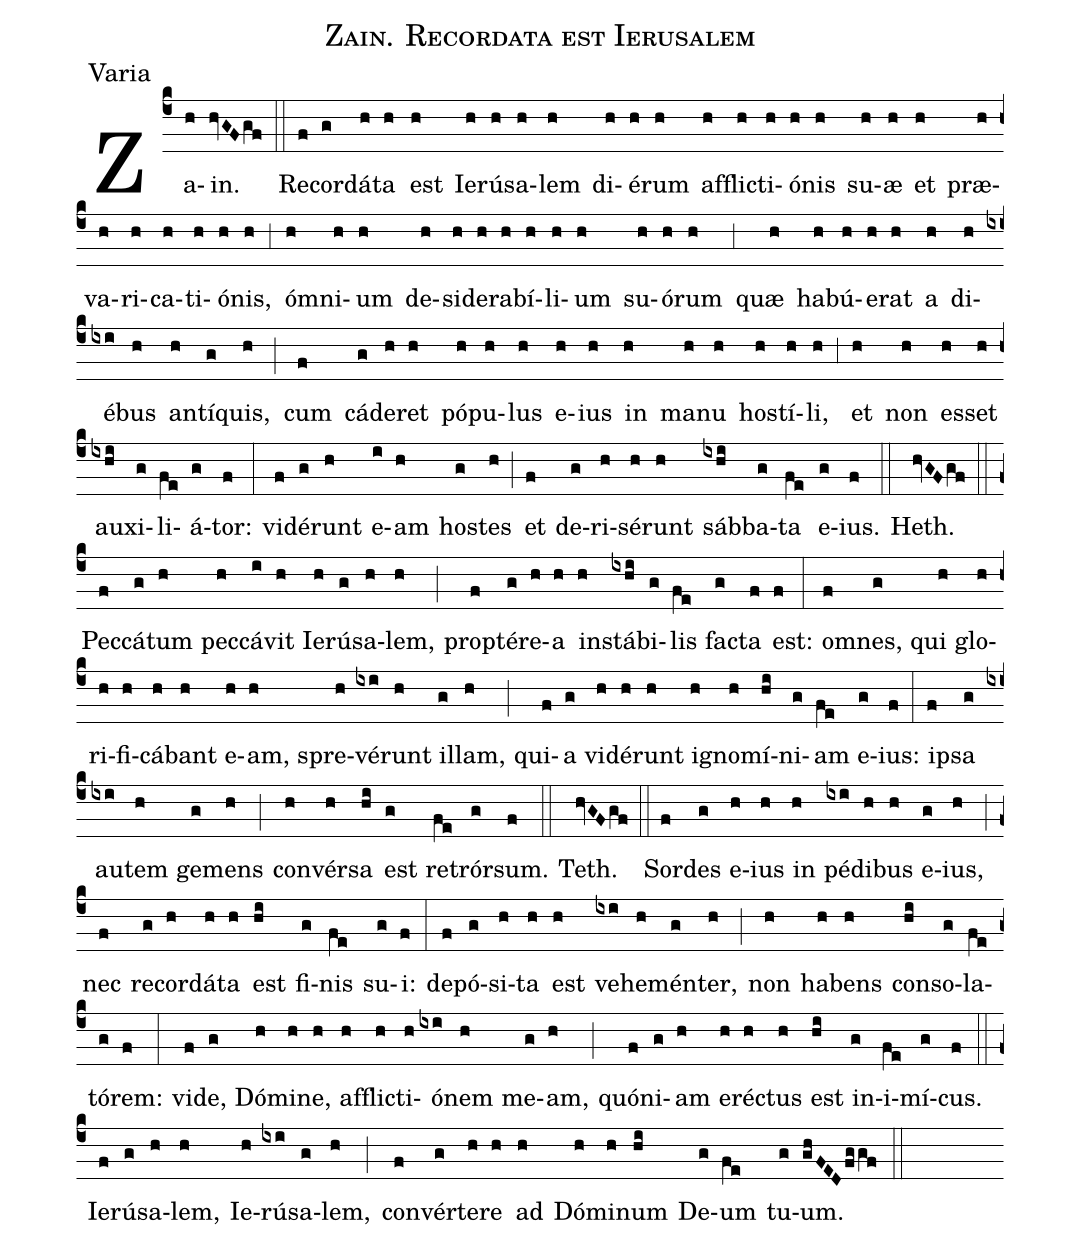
name:Zain. Recordata est Ierusalem;
office-part:Varia;
%%
(c4)Za(h)in.(hvGFgf) (::) Re(f)cor(g)dá(h)ta(h) est(h) Ie(h)rú(h)sa(h)lem(h) di(h)é(h)rum(h) af(h)flic(h)ti(h)ó(h)nis(h) su(h)æ(h) et(h) præ(h)va(h)ri(h)ca(h)ti(h)ó(h)nis,(h) (,3) óm(h)ni(h)um(h) de(h)si(h)de(h)ra(h)bí(h)li(h)um(h) su(h)ó(h)rum(h) (,3) quæ(h) ha(h)bú(h)e(h)rat(h) a(h) di(h)é(ixi)bus(h) an(h)tí(g)quis,(h) (;) cum(f) cá(g)de(h)ret(h) pó(h)pu(h)lus(h) e(h)ius(h) in(h) ma(h)nu(h) hos(h)tí(h)li,(h) (,3) et(h) non(h) es(h)set(h) au(ixhi)xi(g)li(fe)á(g)tor:(f) (:) vi(f)dé(g)runt(h) e(i)am(h) hos(g)tes(h) (;) et(f) de(g)ri(h)sé(h)runt(h) sáb(ixhi)ba(g)ta(fe) e(g)ius.(f) (::)

Heth.(hvGFgf) (::) Pec(f)cá(g)tum(h) pec(h)cá(i)vit(h) Ie(h)rú(g)sa(h)lem,(h) (;) prop(f)tér(g)e(h)a(h) in(h)stá(ixhi)bi(g)lis(fe) fac(g)ta(f) est:(f) (:) om(f)nes,(g) qui(h) glo(h)ri(h)fi(h)cá(h)bant(h) e(h)am,(h) spre(h)vé(ixi)runt(h) il(g)lam,(h) (;) qui(f)a(g) vi(h)dé(h)runt(h) i(h)gno(h)mí(hi)ni(g)am(fe) e(g)ius:(f) (:) ip(f)sa(g) au(ixi)tem(h) ge(g)mens(h) (;) con(h)vér(h)sa(hi) est(g) re(fe)trór(g)sum.(f) (::)

Teth.(hvGFgf) (::) Sor(f)des(g) e(h)ius(h) in(h) pé(ixi)di(h)bus(h) e(g)ius,(h) (;) nec(f) re(g)cor(h)dá(h)ta(h) est(hi) fi(g)nis(fe) su(g)i:(f) (:) de(f)pó(g)si(h)ta(h) est(h) ve(ixi)he(h)mén(g)ter,(h) (;) non(h) ha(h)bens(h) con(hi)so(g)la(fe)tó(g)rem:(f) (:) vi(f)de,(g) Dó(h)mi(h)ne,(h) af(h)flic(h)ti(h)ó(ixi)nem(h) me(g)am,(h) (;) quón(f)i(g)am(h) e(h)réc(h)tus(h) est(hi) in(g)i(fe)mí(g)cus.(f) (::)


%%1965: Ie(f)rú(g)sa(h)lem,(i) Ie(h)rú(g)sa(h)lem,(h) (;)

%%1949:

Ie(f)rú(g)sa(h)lem,(h) Ie(h)rú(ixi)sa(g)lem,(h) (;)




con(f)vér(g)te(h)re(h) ad(h) Dó(h)mi(h)num(hi) De(g)um(fe) tu(g)um.(gh/FEDfggf) (::)
